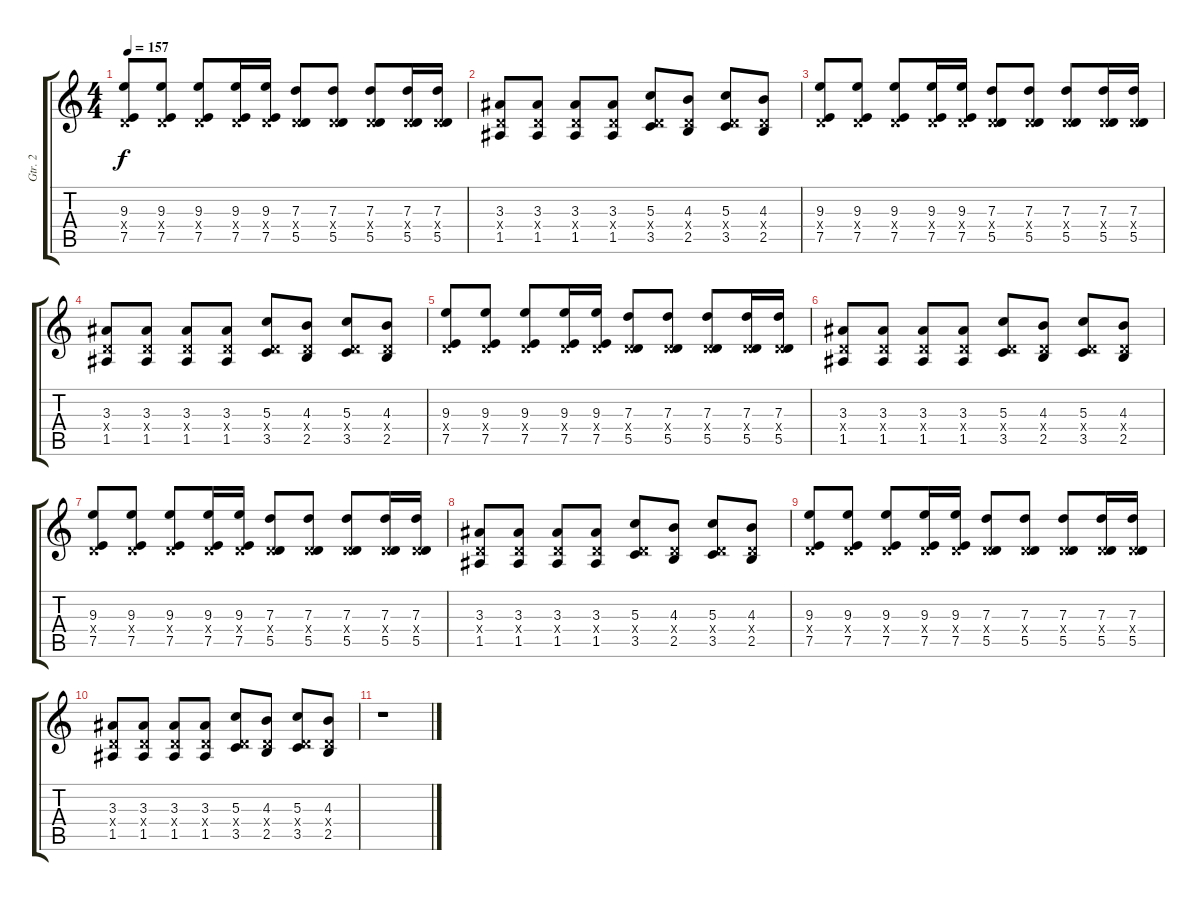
\track ("Gtr. 2" "Gtr. 2") {instrument distortionguitar}
\staff {score tabs}
\tuning (E4 B3 G3 D3 A2 E2) {hide}
\ts (4 4)
\tempo 157
\clef g2
\ks c
(9.3 0.4{x} 7.5).8{dy f} (9.3 0.4{x} 7.5).8 (9.3 0.4{x} 7.5).8 (9.3 0.4{x} 7.5).16 (9.3 0.4{x} 7.5).16 (7.3 0.4{x} 5.5).8 (7.3 0.4{x} 5.5).8 (7.3 0.4{x} 5.5).8 (7.3 0.4{x} 5.5).16 (7.3 0.4{x} 5.5).16 |
(3.3 0.4{x} 1.5).8 (3.3 0.4{x} 1.5).8 (3.3 0.4{x} 1.5).8 (3.3 0.4{x} 1.5).8 (5.3 0.4{x} 3.5).8 (4.3 0.4{x} 2.5).8 (5.3 0.4{x} 3.5).8 (4.3 0.4{x} 2.5).8 |
(9.3 0.4{x} 7.5).8 (9.3 0.4{x} 7.5).8 (9.3 0.4{x} 7.5).8 (9.3 0.4{x} 7.5).16 (9.3 0.4{x} 7.5).16 (7.3 0.4{x} 5.5).8 (7.3 0.4{x} 5.5).8 (7.3 0.4{x} 5.5).8 (7.3 0.4{x} 5.5).16 (7.3 0.4{x} 5.5).16 |
(3.3 0.4{x} 1.5).8 (3.3 0.4{x} 1.5).8 (3.3 0.4{x} 1.5).8 (3.3 0.4{x} 1.5).8 (5.3 0.4{x} 3.5).8 (4.3 0.4{x} 2.5).8 (5.3 0.4{x} 3.5).8 (4.3 0.4{x} 2.5).8 |
(9.3 0.4{x} 7.5).8 (9.3 0.4{x} 7.5).8 (9.3 0.4{x} 7.5).8 (9.3 0.4{x} 7.5).16 (9.3 0.4{x} 7.5).16 (7.3 0.4{x} 5.5).8 (7.3 0.4{x} 5.5).8 (7.3 0.4{x} 5.5).8 (7.3 0.4{x} 5.5).16 (7.3 0.4{x} 5.5).16 |
(3.3 0.4{x} 1.5).8 (3.3 0.4{x} 1.5).8 (3.3 0.4{x} 1.5).8 (3.3 0.4{x} 1.5).8 (5.3 0.4{x} 3.5).8 (4.3 0.4{x} 2.5).8 (5.3 0.4{x} 3.5).8 (4.3 0.4{x} 2.5).8 |
(9.3 0.4{x} 7.5).8 (9.3 0.4{x} 7.5).8 (9.3 0.4{x} 7.5).8 (9.3 0.4{x} 7.5).16 (9.3 0.4{x} 7.5).16 (7.3 0.4{x} 5.5).8 (7.3 0.4{x} 5.5).8 (7.3 0.4{x} 5.5).8 (7.3 0.4{x} 5.5).16 (7.3 0.4{x} 5.5).16 |
(3.3 0.4{x} 1.5).8 (3.3 0.4{x} 1.5).8 (3.3 0.4{x} 1.5).8 (3.3 0.4{x} 1.5).8 (5.3 0.4{x} 3.5).8 (4.3 0.4{x} 2.5).8 (5.3 0.4{x} 3.5).8 (4.3 0.4{x} 2.5).8 |
(9.3 0.4{x} 7.5).8 (9.3 0.4{x} 7.5).8 (9.3 0.4{x} 7.5).8 (9.3 0.4{x} 7.5).16 (9.3 0.4{x} 7.5).16 (7.3 0.4{x} 5.5).8 (7.3 0.4{x} 5.5).8 (7.3 0.4{x} 5.5).8 (7.3 0.4{x} 5.5).16 (7.3 0.4{x} 5.5).16 |
(3.3 0.4{x} 1.5).8 (3.3 0.4{x} 1.5).8 (3.3 0.4{x} 1.5).8 (3.3 0.4{x} 1.5).8 (5.3 0.4{x} 3.5).8 (4.3 0.4{x} 2.5).8 (5.3 0.4{x} 3.5).8 (4.3 0.4{x} 2.5).8 |
r.1
